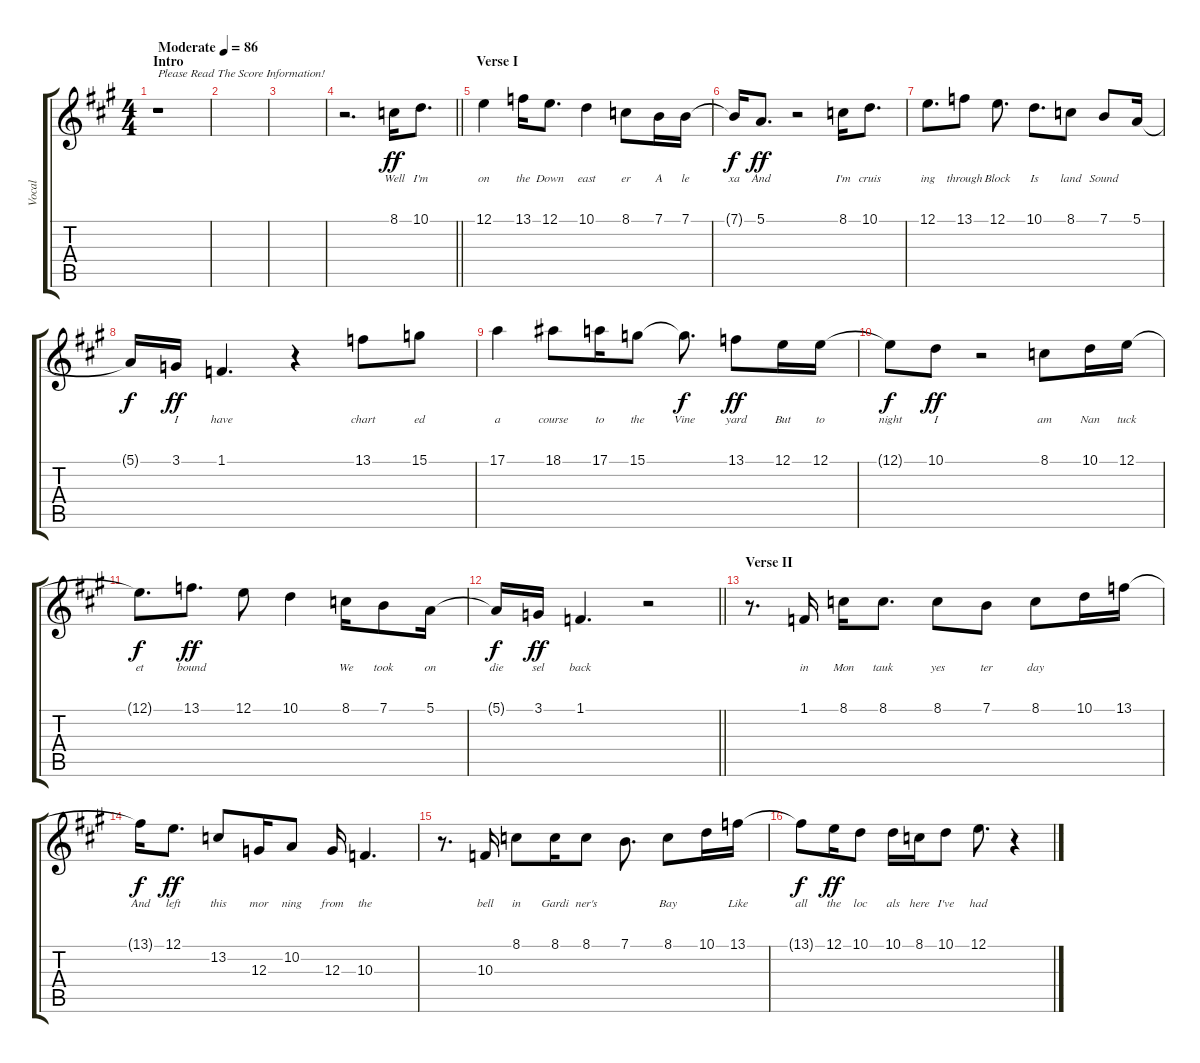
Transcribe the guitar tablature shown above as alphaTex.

\track ("Vocal" "Vocal") {instrument lead2sawtooth}
\staff {score tabs}
\tuning (E4 B3 G3 D3 A2 E2) {hide}
\ts (4 4)
\section ("" "Intro")
\tempo (86 "Moderate")
\clef g2
\ks a
r.1{txt "Please Read The Score Information!" dy ff instrument lead2sawtooth} |
|
|
\barLineRight lightlight
r.2{d} 8.1.16{lyrics (0 "Well") lyrics (1 "") lyrics (2 "") lyrics (3 "") lyrics (4 "")} 10.1.8{d lyrics (0 "I'm") lyrics (1 "") lyrics (2 "") lyrics (3 "") lyrics (4 "")} |
\section ("" "Verse I")
12.1.4{lyrics (0 "on") lyrics (1 "") lyrics (2 "") lyrics (3 "") lyrics (4 "")} 13.1.16{lyrics (0 "the") lyrics (1 "") lyrics (2 "") lyrics (3 "") lyrics (4 "")} 12.1.8{d lyrics (0 "Down") lyrics (1 "") lyrics (2 "") lyrics (3 "") lyrics (4 "")} 10.1.4{lyrics (0 "east") lyrics (1 "") lyrics (2 "") lyrics (3 "") lyrics (4 "")} 8.1.8{lyrics (0 "er") lyrics (1 "") lyrics (2 "") lyrics (3 "") lyrics (4 "")} 7.1.16{lyrics (0 "A") lyrics (1 "") lyrics (2 "") lyrics (3 "") lyrics (4 "")} 7.1.16{lyrics (0 "le") lyrics (1 "") lyrics (2 "") lyrics (3 "") lyrics (4 "")} |
7.1{t}.16{lyrics (0 "xa") lyrics (1 "") lyrics (2 "") lyrics (3 "") lyrics (4 "") dy f} 5.1.8{d lyrics (0 "And") lyrics (1 "") lyrics (2 "") lyrics (3 "") lyrics (4 "") dy ff} r.2 8.1.16{lyrics (0 "I'm") lyrics (1 "") lyrics (2 "") lyrics (3 "") lyrics (4 "")} 10.1.8{d lyrics (0 "cruis") lyrics (1 "") lyrics (2 "") lyrics (3 "") lyrics (4 "")} |
12.1.8{d lyrics (0 "ing") lyrics (1 "") lyrics (2 "") lyrics (3 "") lyrics (4 "")} 13.1.8{lyrics (0 "through") lyrics (1 "") lyrics (2 "") lyrics (3 "") lyrics (4 "")} 12.1.8{d lyrics (0 "Block") lyrics (1 "") lyrics (2 "") lyrics (3 "") lyrics (4 "")} 10.1.8{d lyrics (0 "Is") lyrics (1 "") lyrics (2 "") lyrics (3 "") lyrics (4 "")} 8.1.8{lyrics (0 "land") lyrics (1 "") lyrics (2 "") lyrics (3 "") lyrics (4 "")} 7.1.8{lyrics (0 "Sound") lyrics (1 "") lyrics (2 "") lyrics (3 "") lyrics (4 "")} 5.1.16{lyrics (0 "") lyrics (1 "") lyrics (2 "") lyrics (3 "") lyrics (4 "")} |
5.1{t}.16{lyrics (0 "") lyrics (1 "") lyrics (2 "") lyrics (3 "") lyrics (4 "") dy f} 3.1.16{lyrics (0 "I") lyrics (1 "") lyrics (2 "") lyrics (3 "") lyrics (4 "") dy ff} 1.1.4{d lyrics (0 "have") lyrics (1 "") lyrics (2 "") lyrics (3 "") lyrics (4 "")} r.4 13.1.8{lyrics (0 "chart") lyrics (1 "") lyrics (2 "") lyrics (3 "") lyrics (4 "")} 15.1.8{lyrics (0 "ed") lyrics (1 "") lyrics (2 "") lyrics (3 "") lyrics (4 "")} |
17.1.4{lyrics (0 "a") lyrics (1 "") lyrics (2 "") lyrics (3 "") lyrics (4 "")} 18.1.8{lyrics (0 "course") lyrics (1 "") lyrics (2 "") lyrics (3 "") lyrics (4 "")} 17.1.16{lyrics (0 "to") lyrics (1 "") lyrics (2 "") lyrics (3 "") lyrics (4 "")} 15.1.8{lyrics (0 "the") lyrics (1 "") lyrics (2 "") lyrics (3 "") lyrics (4 "")} 15.1{t}.8{d lyrics (0 "Vine") lyrics (1 "") lyrics (2 "") lyrics (3 "") lyrics (4 "") dy f} 13.1.8{lyrics (0 "yard") lyrics (1 "") lyrics (2 "") lyrics (3 "") lyrics (4 "") dy ff} 12.1.16{lyrics (0 "But") lyrics (1 "") lyrics (2 "") lyrics (3 "") lyrics (4 "")} 12.1.16{lyrics (0 "to") lyrics (1 "") lyrics (2 "") lyrics (3 "") lyrics (4 "")} |
12.1{t}.8{lyrics (0 "night") lyrics (1 "") lyrics (2 "") lyrics (3 "") lyrics (4 "") dy f} 10.1.8{lyrics (0 "I") lyrics (1 "") lyrics (2 "") lyrics (3 "") lyrics (4 "") dy ff} r.2 8.1.8{lyrics (0 "am") lyrics (1 "") lyrics (2 "") lyrics (3 "") lyrics (4 "")} 10.1.16{lyrics (0 "Nan") lyrics (1 "") lyrics (2 "") lyrics (3 "") lyrics (4 "")} 12.1.16{lyrics (0 "tuck") lyrics (1 "") lyrics (2 "") lyrics (3 "") lyrics (4 "")} |
12.1{t}.8{d lyrics (0 "et") lyrics (1 "") lyrics (2 "") lyrics (3 "") lyrics (4 "") dy f} 13.1.8{d lyrics (0 "bound") lyrics (1 "") lyrics (2 "") lyrics (3 "") lyrics (4 "") dy ff} 12.1.8{lyrics (0 "") lyrics (1 "") lyrics (2 "") lyrics (3 "") lyrics (4 "")} 10.1.4{lyrics (0 "") lyrics (1 "") lyrics (2 "") lyrics (3 "") lyrics (4 "")} 8.1.16{lyrics (0 "We") lyrics (1 "") lyrics (2 "") lyrics (3 "") lyrics (4 "")} 7.1.8{lyrics (0 "took") lyrics (1 "") lyrics (2 "") lyrics (3 "") lyrics (4 "")} 5.1.16{lyrics (0 "on") lyrics (1 "") lyrics (2 "") lyrics (3 "") lyrics (4 "")} |
\barLineRight lightlight
5.1{t}.16{lyrics (0 "die") lyrics (1 "") lyrics (2 "") lyrics (3 "") lyrics (4 "") dy f} 3.1.16{lyrics (0 "sel") lyrics (1 "") lyrics (2 "") lyrics (3 "") lyrics (4 "") dy ff} 1.1.4{d lyrics (0 "back") lyrics (1 "") lyrics (2 "") lyrics (3 "") lyrics (4 "")} r.2 |
\section ("" "Verse II")
r.8{d} 1.1.16{lyrics (0 "in") lyrics (1 "") lyrics (2 "") lyrics (3 "") lyrics (4 "")} 8.1.16{lyrics (0 "Mon") lyrics (1 "") lyrics (2 "") lyrics (3 "") lyrics (4 "")} 8.1.8{d lyrics (0 "tauk") lyrics (1 "") lyrics (2 "") lyrics (3 "") lyrics (4 "")} 8.1.8{lyrics (0 "yes") lyrics (1 "") lyrics (2 "") lyrics (3 "") lyrics (4 "")} 7.1.8{lyrics (0 "ter") lyrics (1 "") lyrics (2 "") lyrics (3 "") lyrics (4 "")} 8.1.8{lyrics (0 "day") lyrics (1 "") lyrics (2 "") lyrics (3 "") lyrics (4 "")} 10.1.16{lyrics (0 "") lyrics (1 "") lyrics (2 "") lyrics (3 "") lyrics (4 "")} 13.1.16{lyrics (0 "") lyrics (1 "") lyrics (2 "") lyrics (3 "") lyrics (4 "")} |
13.1{t}.16{lyrics (0 "And") lyrics (1 "") lyrics (2 "") lyrics (3 "") lyrics (4 "") dy f} 12.1.8{d lyrics (0 "left") lyrics (1 "") lyrics (2 "") lyrics (3 "") lyrics (4 "") dy ff} 13.2.8{lyrics (0 "this") lyrics (1 "") lyrics (2 "") lyrics (3 "") lyrics (4 "")} 12.3.16{lyrics (0 "mor") lyrics (1 "") lyrics (2 "") lyrics (3 "") lyrics (4 "")} 10.2.8{lyrics (0 "ning") lyrics (1 "") lyrics (2 "") lyrics (3 "") lyrics (4 "")} 12.3.16{lyrics (0 "from") lyrics (1 "") lyrics (2 "") lyrics (3 "") lyrics (4 "")} 10.3.4{d lyrics (0 "the") lyrics (1 "") lyrics (2 "") lyrics (3 "") lyrics (4 "")} |
r.8{d} 10.3.16{lyrics (0 "bell") lyrics (1 "") lyrics (2 "") lyrics (3 "") lyrics (4 "")} 8.1.8{lyrics (0 "in") lyrics (1 "") lyrics (2 "") lyrics (3 "") lyrics (4 "")} 8.1.16{lyrics (0 "Gardi") lyrics (1 "") lyrics (2 "") lyrics (3 "") lyrics (4 "")} 8.1.8{lyrics (0 "ner's") lyrics (1 "") lyrics (2 "") lyrics (3 "") lyrics (4 "")} 7.1.8{d lyrics (0 "") lyrics (1 "") lyrics (2 "") lyrics (3 "") lyrics (4 "")} 8.1.8{lyrics (0 "Bay") lyrics (1 "") lyrics (2 "") lyrics (3 "") lyrics (4 "")} 10.1.16{lyrics (0 "") lyrics (1 "") lyrics (2 "") lyrics (3 "") lyrics (4 "")} 13.1.16{lyrics (0 "Like") lyrics (1 "") lyrics (2 "") lyrics (3 "") lyrics (4 "")} |
13.1{t}.8{lyrics (0 "all") lyrics (1 "") lyrics (2 "") lyrics (3 "") lyrics (4 "") dy f} 12.1.16{lyrics (0 "the") lyrics (1 "") lyrics (2 "") lyrics (3 "") lyrics (4 "") dy ff} 10.1.8{lyrics (0 "loc") lyrics (1 "") lyrics (2 "") lyrics (3 "") lyrics (4 "")} 10.1.16{lyrics (0 "als") lyrics (1 "") lyrics (2 "") lyrics (3 "") lyrics (4 "")} 8.1.16{lyrics (0 "here") lyrics (1 "") lyrics (2 "") lyrics (3 "") lyrics (4 "")} 10.1.8{lyrics (0 "I've") lyrics (1 "") lyrics (2 "") lyrics (3 "") lyrics (4 "")} 12.1.8{d lyrics (0 "had") lyrics (1 "") lyrics (2 "") lyrics (3 "") lyrics (4 "")} r.4
